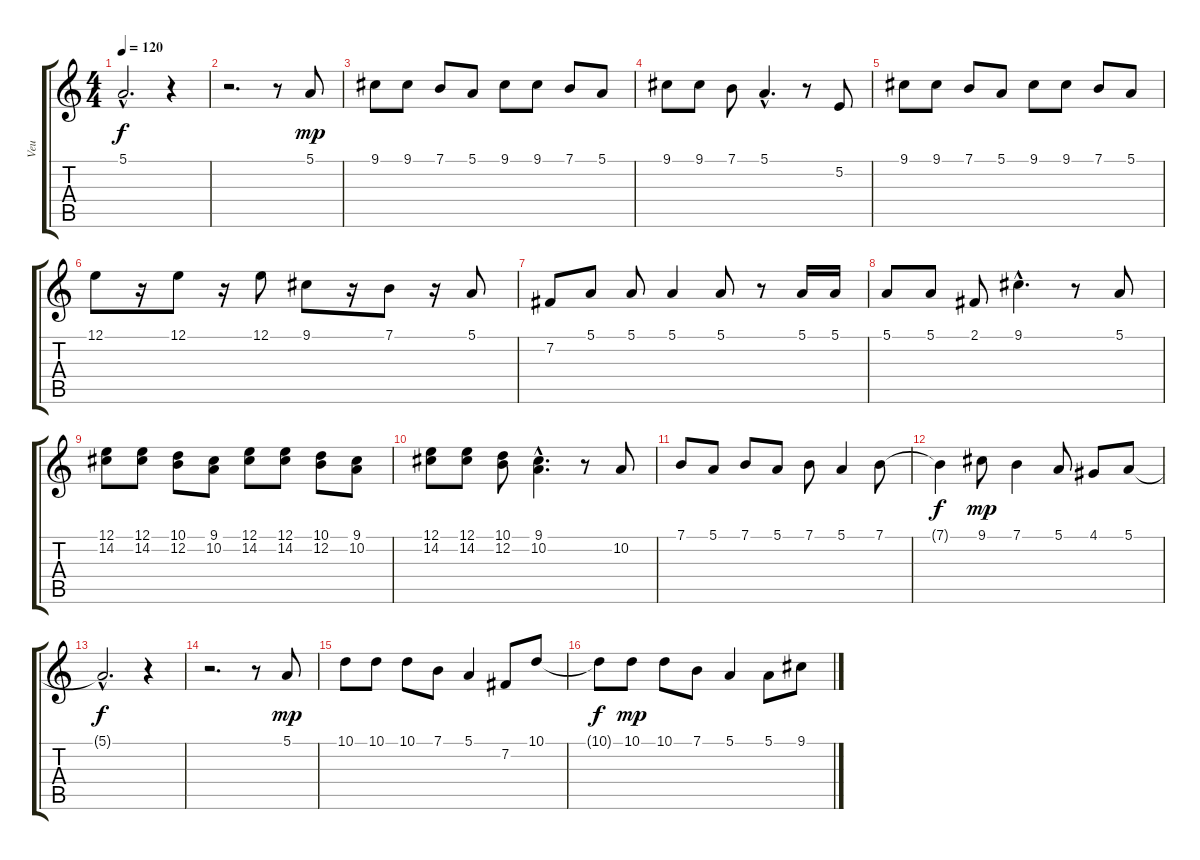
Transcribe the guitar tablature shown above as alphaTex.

\track ("Veu" "Veu") {instrument choiraahs}
\staff {score tabs}
\tuning (E4 B3 G3 D3 A2 E2) {hide}
\ts (4 4)
\tempo 120
\clef g2
\ks c
5.1{hac t}.2{d dy f} r.4 |
r.2{d} r.8 5.1.8{dy mp} |
9.1.8 9.1.8 7.1.8 5.1.8 9.1.8 9.1.8 7.1.8 5.1.8 |
9.1.8 9.1.8 7.1.8 5.1{hac}.4{d} r.8 5.2.8 |
9.1.8 9.1.8 7.1.8 5.1.8 9.1.8 9.1.8 7.1.8 5.1.8 |
12.1.8 r.16 12.1.8 r.16 12.1.8 9.1.8 r.16 7.1.8 r.16 5.1.8 |
7.2.8 5.1.8 5.1.8 5.1.4 5.1.8 r.8 5.1.16 5.1.16 |
5.1.8 5.1.8 2.1.8 9.1{hac}.4{d} r.8 5.1.8 |
(12.1 14.2).8 (12.1 14.2).8 (10.1 12.2).8 (9.1 10.2).8 (12.1 14.2).8 (12.1 14.2).8 (10.1 12.2).8 (9.1 10.2).8 |
(12.1 14.2).8 (12.1 14.2).8 (10.1 12.2).8 (9.1{hac} 10.2{hac}).4{d} r.8 10.2.8 |
7.1.8 5.1.8 7.1.8 5.1.8 7.1.8 5.1.4 7.1.8 |
7.1{t}.4{dy f} 9.1.8{dy mp} 7.1.4 5.1.8 4.1.8 5.1.8 |
5.1{hac t}.2{d dy f} r.4 |
r.2{d} r.8 5.1.8{dy mp} |
10.1.8 10.1.8 10.1.8 7.1.8 5.1.4 7.2.8 10.1.8 |
10.1{t}.8{dy f} 10.1.8{dy mp} 10.1.8 7.1.8 5.1.4 5.1.8 9.1.8
